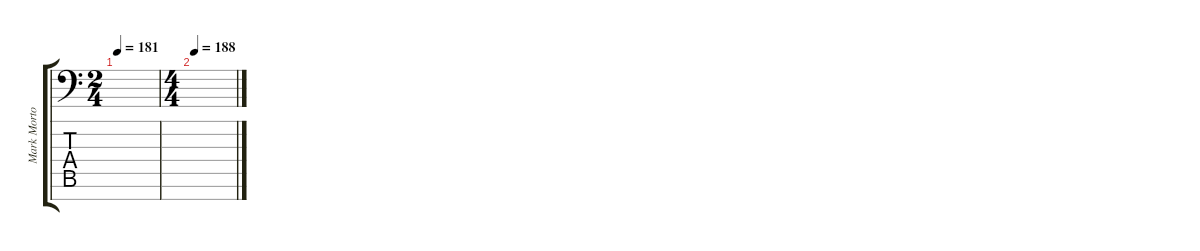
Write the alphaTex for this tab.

\track ("Mark Morton - Rhythm Guitar (R" "Mark Morto") {instrument overdrivenguitar}
\staff {score tabs}
\tuning (E4 B3 G3 D3 A2 D2 C-1) {hide}
\ts (2 4)
\tempo 181
\clef f4
\ks c
|
\ts (4 4)
\tempo 188
